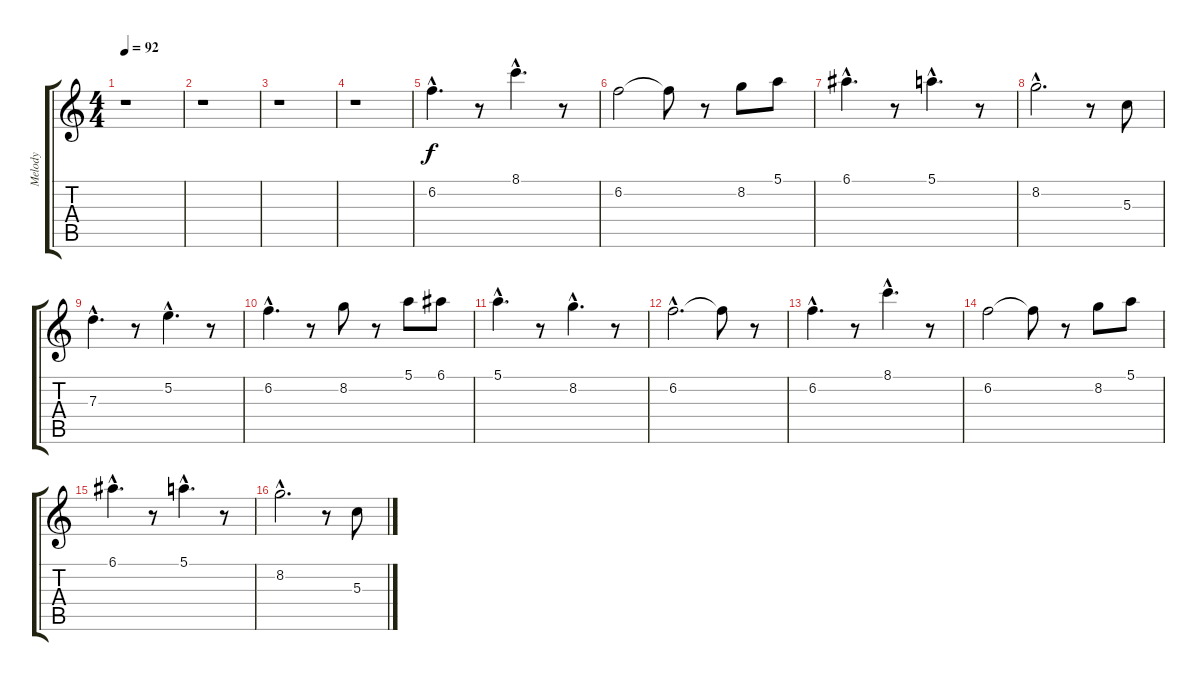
\track ("Melody" "Melody") {instrument acousticguitarsteel}
\staff {score tabs}
\tuning (E4 B3 G3 D3 A2 E2) {hide}
\ts (4 4)
\tempo 92
\clef g2
\ks c
r.1{dy f instrument acousticguitarsteel} |
r.1 |
r.1 |
r.1 |
6.2{hac}.4{d} r.8 8.1{hac}.4{d} r.8 |
6.2.2 6.2{t}.8 r.8 8.2.8 5.1.8 |
6.1{hac}.4{d} r.8 5.1{hac}.4{d} r.8 |
8.2{hac}.2{d} r.8 5.3.8 |
7.3{hac}.4{d} r.8 5.2{hac}.4{d} r.8 |
6.2{hac}.4{d} r.8 8.2.8 r.8 5.1.8 6.1.8 |
5.1{hac}.4{d} r.8 8.2{hac}.4{d} r.8 |
6.2{hac}.2{d} 6.2{t}.8 r.8 |
6.2{hac}.4{d} r.8 8.1{hac}.4{d} r.8 |
6.2.2 6.2{t}.8 r.8 8.2.8 5.1.8 |
6.1{hac}.4{d} r.8 5.1{hac}.4{d} r.8 |
8.2{hac}.2{d} r.8 5.3.8
